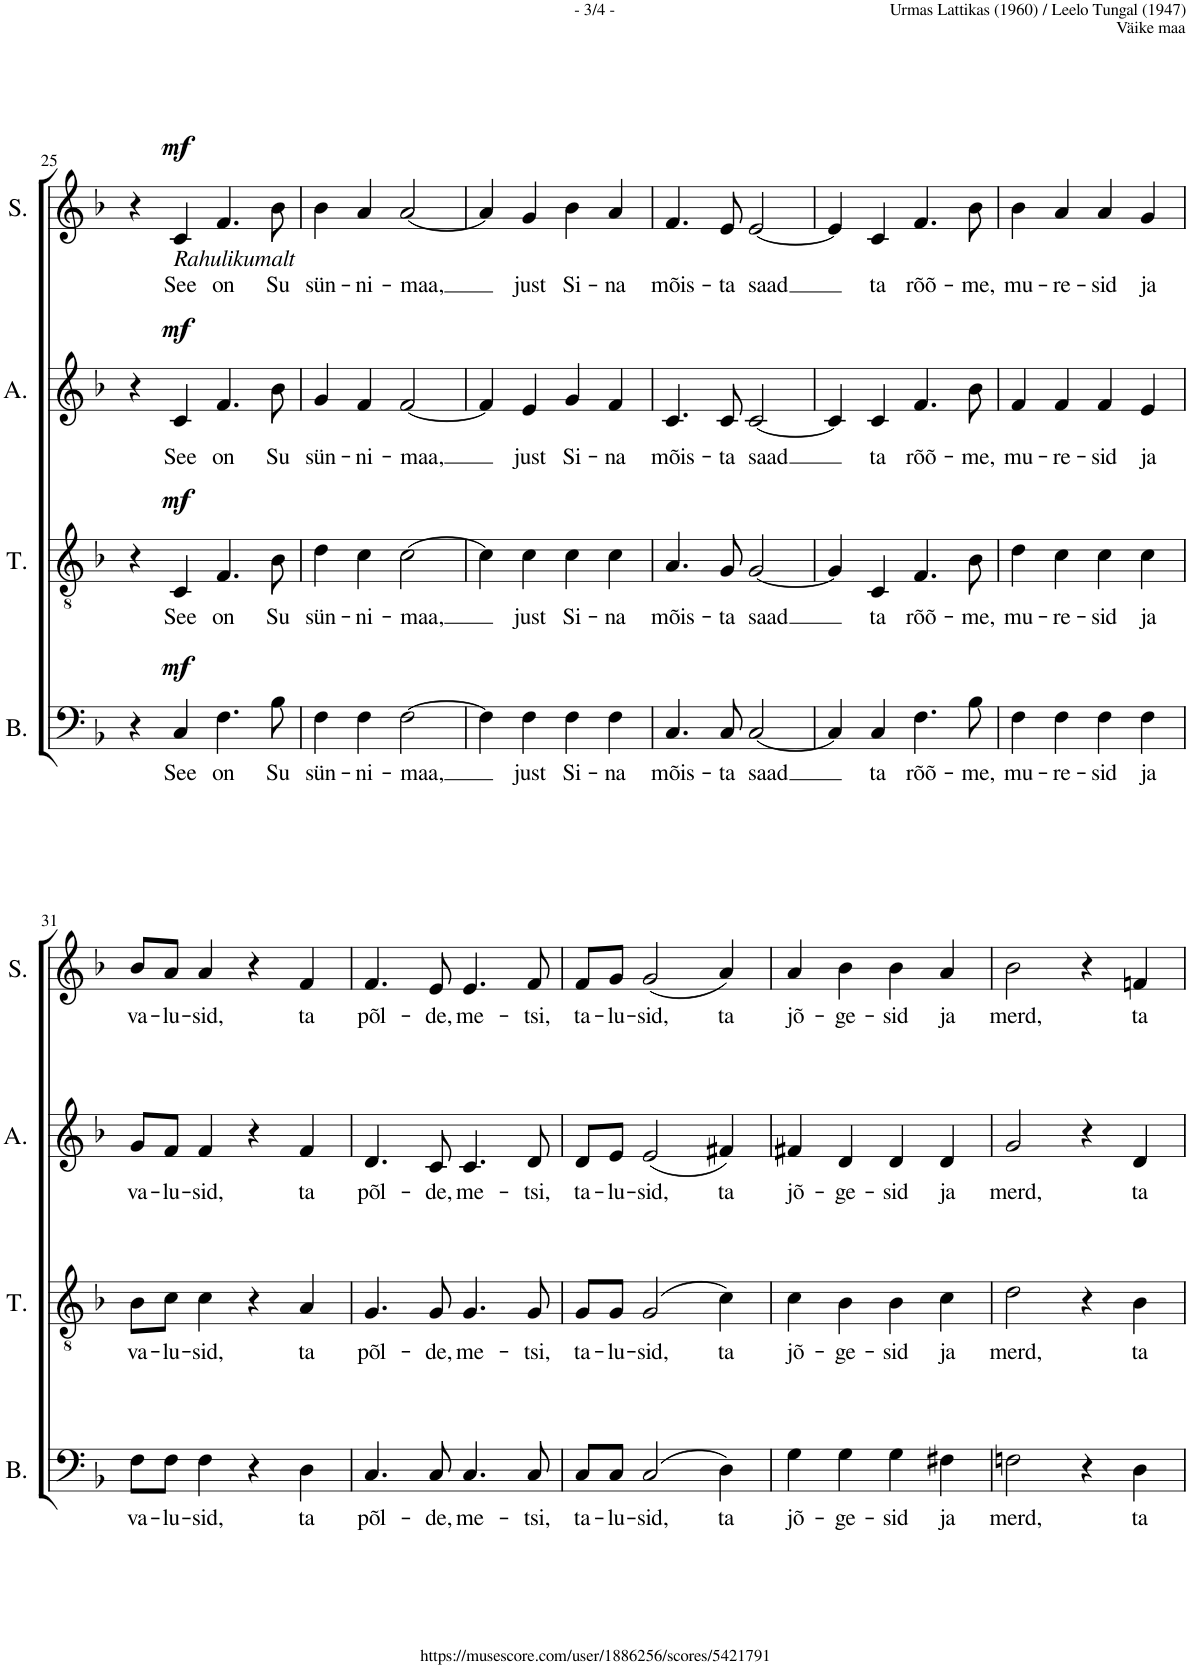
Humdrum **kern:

**kern	**text	**dynam	**kern	**text	**dynam	**kern	**text	**dynam	**kern	**text	**dynam
*part4	*part4	*part4	*part3	*part3	*part3	*part2	*part2	*part2	*part1	*part1	*part1
*staff4	*staff4	*staff4	*staff3	*staff3	*staff3	*staff2	*staff2	*staff2	*staff1	*staff1	*staff1
*I"B.	*	*	*I"T.	*	*	*I"A.	*	*	*I"S.	*	*
*I'B.	*	*	*I'T.	*	*	*I'A.	*	*	*I'S.	*	*
!!LO:PB:g=z
*clefF4	*	*	*clefGv2	*	*	*clefG2	*	*	*clefG2	*	*
*	*	*	*	*	*	*Trd1c2	*	*	*	*	*
*k[b-]	*	*	*k[b-]	*	*	*k[b-]	*	*	*k[b-]	*	*
*M2/2	*	*	*M2/2	*	*	*M2/2	*	*	*M2/2	*	*
*met(c|)	*	*	*met(c|)	*	*	*met(c|)	*	*	*met(c|)	*	*
=25	=25	=25	=25	=25	=25	=25	=25	=25	=25	=25	=25
4r	.	.	4r	.	.	4r	.	.	4r	.	.
!	!	!	!	!	!	!	!	!	!LO:TX:b:i:t=Rahulikumalt	!	!
!	!LO:LY:b	!LO:DY:a	!	!LO:LY:b	!LO:DY:a	!	!LO:LY:b	!LO:DY:a	!	!LO:LY:b	!LO:DY:a
4C/	See	mf	4C/	See	mf	4c/	See	mf	4c/	See	mf
!	!LO:LY:b	!	!	!LO:LY:b	!	!	!LO:LY:b	!	!	!LO:LY:b	!
4.F\	on	.	4.F/	on	.	4.f/	on	.	4.f/	on	.
!	!LO:LY:b	!	!	!LO:LY:b	!	!	!LO:LY:b	!	!	!LO:LY:b	!
8B-\	Su	.	8B-\	Su	.	8b-\	Su	.	8b-\	Su	.
=26	=26	=26	=26	=26	=26	=26	=26	=26	=26	=26	=26
!	!LO:LY:b	!	!	!LO:LY:b	!	!	!LO:LY:b	!	!	!LO:LY:b	!
4F\	sün-	.	4d\	sün-	.	4g/	sün-	.	4b-\	sün-	.
!	!LO:LY:b	!	!	!LO:LY:b	!	!	!LO:LY:b	!	!	!LO:LY:b	!
4F\	-ni-	.	4c\	-ni-	.	4f/	-ni-	.	4a/	-ni-	.
!	!LO:LY:b	!	!	!LO:LY:b	!	!	!LO:LY:b	!	!	!LO:LY:b	!
[2F\	-maa,	.	[2c\	-maa,	.	[2f/	-maa,	.	[2a/	-maa,	.
=27	=27	=27	=27	=27	=27	=27	=27	=27	=27	=27	=27
4F\]	.	.	4c\]	.	.	4f/]	.	.	4a/]	.	.
!	!LO:LY:b	!	!	!LO:LY:b	!	!	!LO:LY:b	!	!	!LO:LY:b	!
4F\	just	.	4c\	just	.	4e/	just	.	4g/	just	.
!	!LO:LY:b	!	!	!LO:LY:b	!	!	!LO:LY:b	!	!	!LO:LY:b	!
4F\	Si-	.	4c\	Si-	.	4g/	Si-	.	4b-\	Si-	.
!	!LO:LY:b	!	!	!LO:LY:b	!	!	!LO:LY:b	!	!	!LO:LY:b	!
4F\	-na	.	4c\	-na	.	4f/	-na	.	4a/	-na	.
=28	=28	=28	=28	=28	=28	=28	=28	=28	=28	=28	=28
!	!LO:LY:b	!	!	!LO:LY:b	!	!	!LO:LY:b	!	!	!LO:LY:b	!
4.C/	mõis-	.	4.A/	mõis-	.	4.c/	mõis-	.	4.f/	mõis-	.
!	!LO:LY:b	!	!	!LO:LY:b	!	!	!LO:LY:b	!	!	!LO:LY:b	!
8C/	-ta	.	8G/	-ta	.	8c/	-ta	.	8e/	-ta	.
!	!LO:LY:b	!	!	!LO:LY:b	!	!	!LO:LY:b	!	!	!LO:LY:b	!
[2C/	saad	.	[2G/	saad	.	[2c/	saad	.	[2e/	saad	.
=29	=29	=29	=29	=29	=29	=29	=29	=29	=29	=29	=29
4C/]	.	.	4G/]	.	.	4c/]	.	.	4e/]	.	.
!	!LO:LY:b	!	!	!LO:LY:b	!	!	!LO:LY:b	!	!	!LO:LY:b	!
4C/	ta	.	4C/	ta	.	4c/	ta	.	4c/	ta	.
!	!LO:LY:b	!	!	!LO:LY:b	!	!	!LO:LY:b	!	!	!LO:LY:b	!
4.F\	rõõ-	.	4.F/	rõõ-	.	4.f/	rõõ-	.	4.f/	rõõ-	.
!	!LO:LY:b	!	!	!LO:LY:b	!	!	!LO:LY:b	!	!	!LO:LY:b	!
8B-\	-me,	.	8B-\	-me,	.	8b-\	-me,	.	8b-\	-me,	.
=30	=30	=30	=30	=30	=30	=30	=30	=30	=30	=30	=30
!	!LO:LY:b	!	!	!LO:LY:b	!	!	!LO:LY:b	!	!	!LO:LY:b	!
4F\	mu-	.	4d\	mu-	.	4f/	mu-	.	4b-\	mu-	.
!	!LO:LY:b	!	!	!LO:LY:b	!	!	!LO:LY:b	!	!	!LO:LY:b	!
4F\	-re-	.	4c\	-re-	.	4f/	-re-	.	4a/	-re-	.
!	!LO:LY:b	!	!	!LO:LY:b	!	!	!LO:LY:b	!	!	!LO:LY:b	!
4F\	-sid	.	4c\	-sid	.	4f/	-sid	.	4a/	-sid	.
!	!LO:LY:b	!	!	!LO:LY:b	!	!	!LO:LY:b	!	!	!LO:LY:b	!
4F\	ja	.	4c\	ja	.	4e/	ja	.	4g/	ja	.
!!LO:LB:g=z
=31	=31	=31	=31	=31	=31	=31	=31	=31	=31	=31	=31
!	!LO:LY:b	!	!	!LO:LY:b	!	!	!LO:LY:b	!	!	!LO:LY:b	!
8F\L	va-	.	8B-\L	va-	.	8g/L	va-	.	8b-/L	va-	.
!	!LO:LY:b	!	!	!LO:LY:b	!	!	!LO:LY:b	!	!	!LO:LY:b	!
8F\J	-lu-	.	8c\J	-lu-	.	8f/J	-lu-	.	8a/J	-lu-	.
!	!LO:LY:b	!	!	!LO:LY:b	!	!	!LO:LY:b	!	!	!LO:LY:b	!
4F\	-sid,	.	4c\	-sid,	.	4f/	-sid,	.	4a/	-sid,	.
4r	.	.	4r	.	.	4r	.	.	4r	.	.
!	!LO:LY:b	!	!	!LO:LY:b	!	!	!LO:LY:b	!	!	!LO:LY:b	!
4D\	ta	.	4A/	ta	.	4f/	ta	.	4f/	ta	.
=32	=32	=32	=32	=32	=32	=32	=32	=32	=32	=32	=32
!	!LO:LY:b	!	!	!LO:LY:b	!	!	!LO:LY:b	!	!	!LO:LY:b	!
4.C/	põl-	.	4.G/	põl-	.	4.d/	põl-	.	4.f/	põl-	.
!	!LO:LY:b	!	!	!LO:LY:b	!	!	!LO:LY:b	!	!	!LO:LY:b	!
8C/	-de,	.	8G/	-de,	.	8c/	-de,	.	8e/	-de,	.
!	!LO:LY:b	!	!	!LO:LY:b	!	!	!LO:LY:b	!	!	!LO:LY:b	!
4.C/	me-	.	4.G/	me-	.	4.c/	me-	.	4.e/	me-	.
!	!LO:LY:b	!	!	!LO:LY:b	!	!	!LO:LY:b	!	!	!LO:LY:b	!
8C/	-tsi,	.	8G/	-tsi,	.	8d/	-tsi,	.	8f/	-tsi,	.
=33	=33	=33	=33	=33	=33	=33	=33	=33	=33	=33	=33
!	!LO:LY:b	!	!	!LO:LY:b	!	!	!LO:LY:b	!	!	!LO:LY:b	!
8C/L	ta-	.	8G/L	ta-	.	8d/L	ta-	.	8f/L	ta-	.
!	!LO:LY:b	!	!	!LO:LY:b	!	!	!LO:LY:b	!	!	!LO:LY:b	!
8C/J	-lu-	.	8G/J	-lu-	.	8e/J	-lu-	.	8g/J	-lu-	.
!	!LO:LY:b	!	!	!LO:LY:b	!	!	!LO:LY:b	!	!	!LO:LY:b	!
(2C/	-sid,	.	(2G/	-sid,	.	(2e/	-sid,	.	(2g/	-sid,	.
!	!LO:LY:b	!	!	!LO:LY:b	!	!	!LO:LY:b	!	!	!LO:LY:b	!
4D\)	ta	.	4c\)	ta	.	4f#X/)	ta	.	4a/)	ta	.
=34	=34	=34	=34	=34	=34	=34	=34	=34	=34	=34	=34
!	!LO:LY:b	!	!	!LO:LY:b	!	!	!LO:LY:b	!	!	!LO:LY:b	!
4G\	jõ-	.	4c\	jõ-	.	4f#X/	jõ-	.	4a/	jõ-	.
!	!LO:LY:b	!	!	!LO:LY:b	!	!	!LO:LY:b	!	!	!LO:LY:b	!
4G\	-ge-	.	4B-\	-ge-	.	4d/	-ge-	.	4b-\	-ge-	.
!	!LO:LY:b	!	!	!LO:LY:b	!	!	!LO:LY:b	!	!	!LO:LY:b	!
4G\	-sid	.	4B-\	-sid	.	4d/	-sid	.	4b-\	-sid	.
!	!LO:LY:b	!	!	!LO:LY:b	!	!	!LO:LY:b	!	!	!LO:LY:b	!
4F#X\	ja	.	4c\	ja	.	4d/	ja	.	4a/	ja	.
=35	=35	=35	=35	=35	=35	=35	=35	=35	=35	=35	=35
!	!LO:LY:b	!	!	!LO:LY:b	!	!	!LO:LY:b	!	!	!LO:LY:b	!
2Fn\	merd,	.	2d\	merd,	.	2g/	merd,	.	2b-\	merd,	.
4r	.	.	4r	.	.	4r	.	.	4r	.	.
!	!LO:LY:b	!	!	!LO:LY:b	!	!	!LO:LY:b	!	!	!LO:LY:b	!
4D\	ta	.	4B-\	ta	.	4d/	ta	.	4fn/	ta	.
=	=	=	=	=	=	=	=	=	=	=	=
*-	*-	*-	*-	*-	*-	*-	*-	*-	*-	*-	*-
